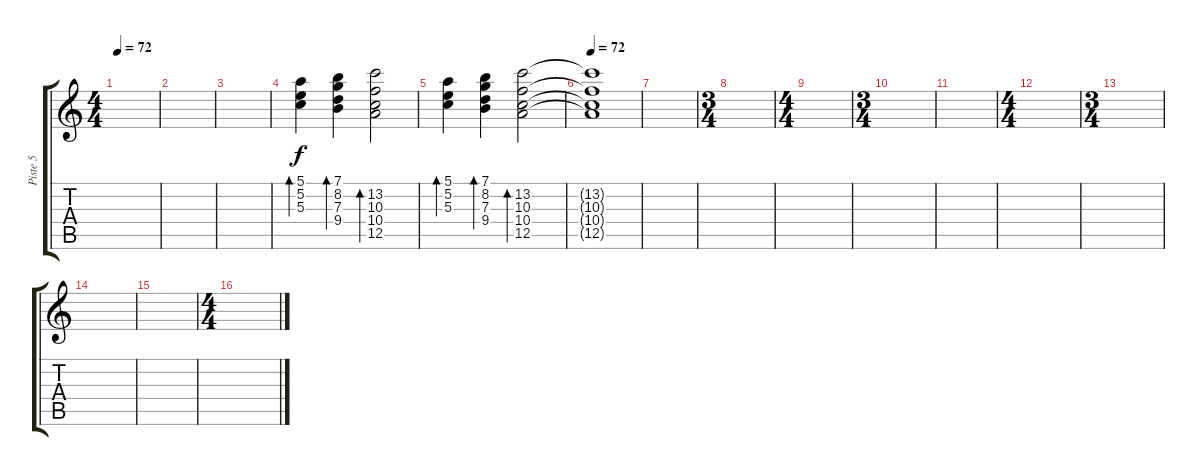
\track ("Piste 5" "Piste 5") {instrument electricguitarclean}
\staff {score tabs}
\tuning (E4 B3 G3 D3 A2 E2) {hide}
\ts (4 4)
\tempo 72
\tempo 48
\tempo 72
\clef g2
\ks c
|
|
|
(5.1 5.2 5.3).4{bd 240} (7.1 8.2 7.3 9.4).4{bd 240} (13.2 10.3 10.4 12.5).2{bd 240} |
(5.1 5.2 5.3).4{bd 240} (7.1 8.2 7.3 9.4).4{bd 240} (13.2 10.3 10.4 12.5).2{bd 240} |
\tempo 72
(13.2{t} 10.3{t} 10.4{t} 12.5{t}).1 |
|
\ts (3 4)
|
\ts (4 4)
|
\ts (3 4)
|
|
\ts (4 4)
|
\ts (3 4)
|
|
|
\ts (4 4)
